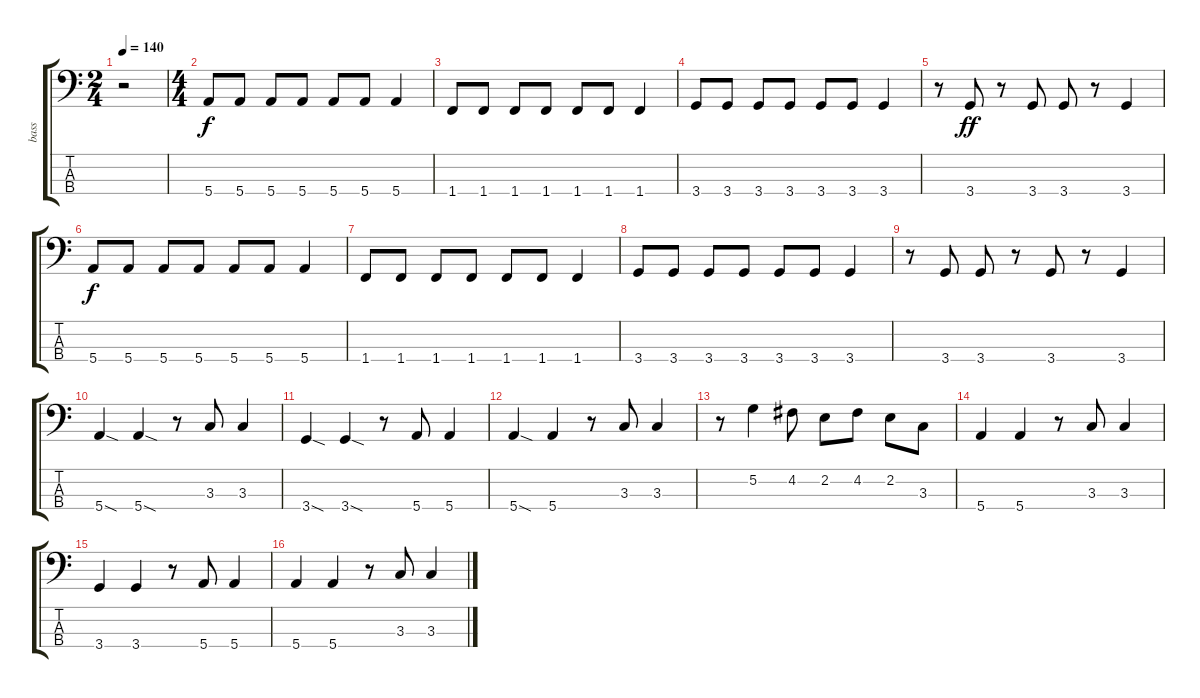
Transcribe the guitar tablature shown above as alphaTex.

\track ("bass" "bass") {instrument electricbasspick}
\staff {score tabs}
\tuning (G2 D2 A1 E1) {hide}
\ts (2 4)
\tempo 140
\clef f4
\ks c
r.2{dy f instrument electricbasspick} |
\ts (4 4)
5.4.8 5.4.8 5.4.8 5.4.8 5.4.8 5.4.8 5.4.4 |
1.4.8 1.4.8 1.4.8 1.4.8 1.4.8 1.4.8 1.4.4 |
3.4.8 3.4.8 3.4.8 3.4.8 3.4.8 3.4.8 3.4.4 |
r.8 3.4.8{dy ff} r.8 3.4.8 3.4.8 r.8 3.4.4 |
5.4.8{dy f} 5.4.8 5.4.8 5.4.8 5.4.8 5.4.8 5.4.4 |
1.4.8 1.4.8 1.4.8 1.4.8 1.4.8 1.4.8 1.4.4 |
3.4.8 3.4.8 3.4.8 3.4.8 3.4.8 3.4.8 3.4.4 |
r.8 3.4.8 3.4.8 r.8 3.4.8 r.8 3.4.4 |
5.4{sod}.4 5.4{sod}.4 r.8 3.3.8 3.3.4 |
3.4{sod}.4 3.4{sod}.4 r.8 5.4.8 5.4.4 |
5.4{sod}.4 5.4.4 r.8 3.3.8 3.3.4 |
r.8 5.2.4 4.2.8 2.2.8 4.2.8 2.2.8 3.3.8 |
5.4.4 5.4.4 r.8 3.3.8 3.3.4 |
3.4.4 3.4.4 r.8 5.4.8 5.4.4 |
5.4.4 5.4.4 r.8 3.3.8 3.3.4
